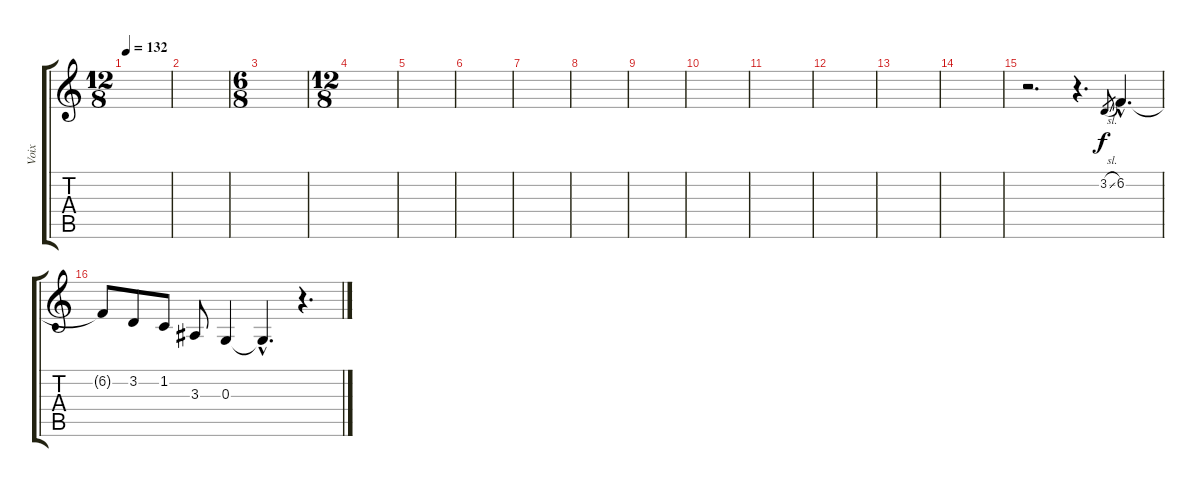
\track ("Voix" "Voix") {instrument brasssection}
\staff {score tabs}
\tuning (E4 B3 G3 D3 A2 E2) {hide}
\ts (12 8)
\tempo 132
\clef g2
\ks c
|
|
\ts (6 8)
|
\ts (12 8)
|
|
|
|
|
|
|
|
|
|
|
r.2{d} r.4{d} 3.2{sl}.8{gr} 6.2{hac}.4{d} |
6.2{t}.8 3.2.8 1.2.8 3.3.8 0.3.4 0.3{hac t}.4{d} r.4{d}
